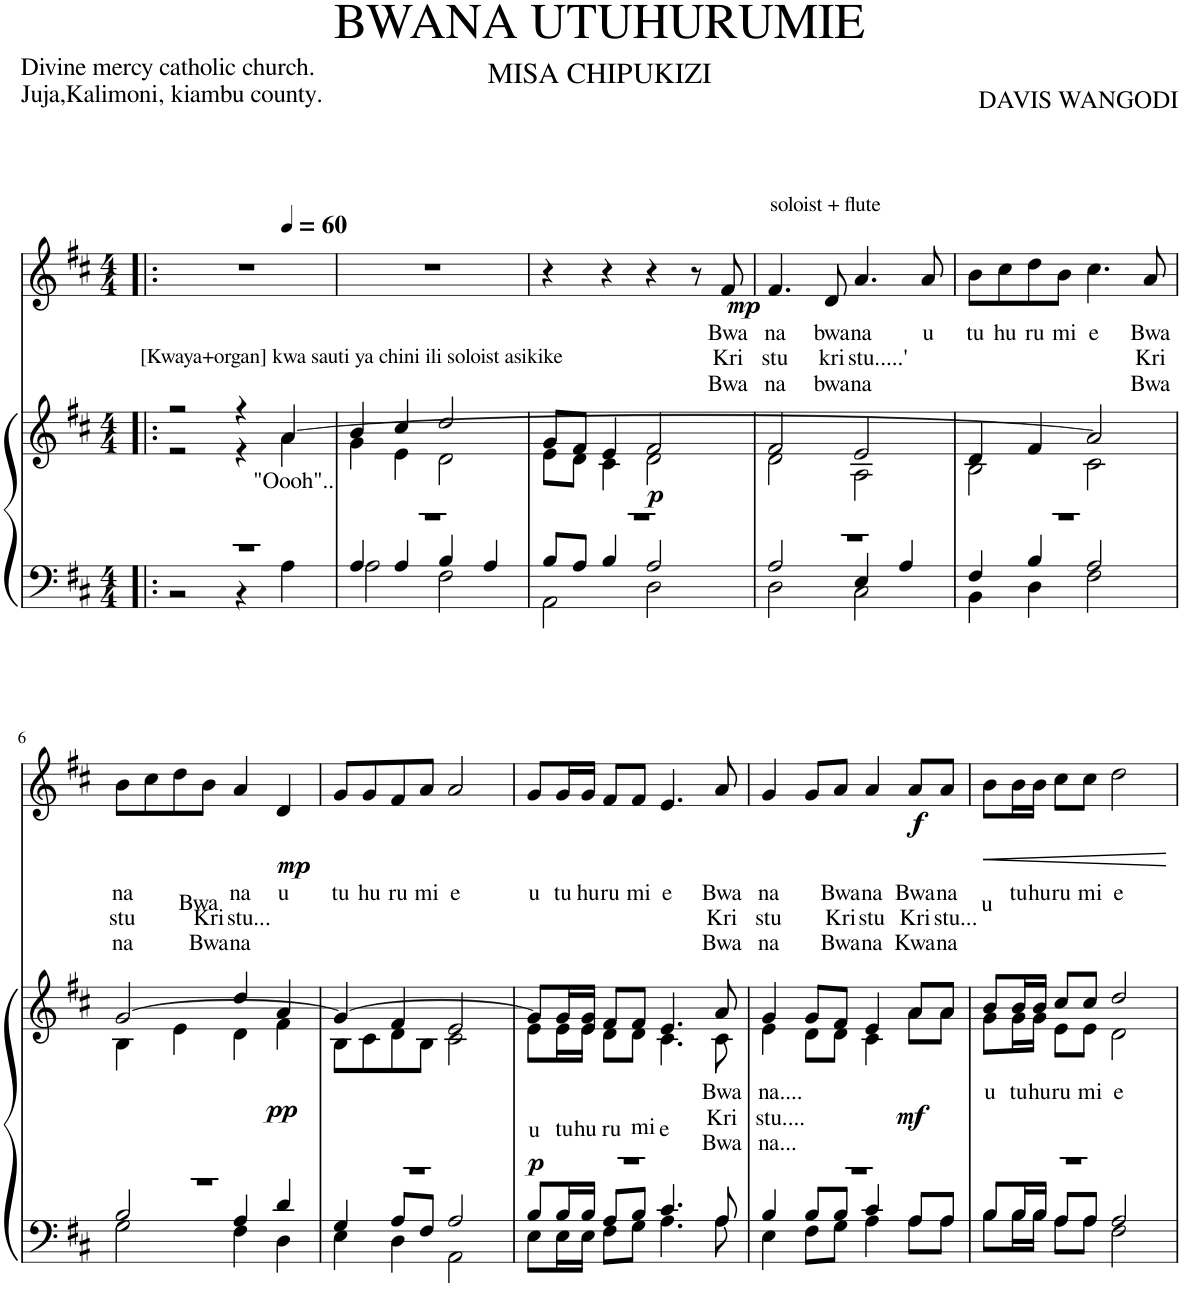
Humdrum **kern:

**kern	**kern	**text	**text	**text	**dynam	**kern	**text	**text	**text	**dynam
*part2	*part2	*part2	*part2	*part2	*part2	*part1	*part1	*part1	*part1	*part1
*staff3	*staff2	*staff2	*staff2	*staff2	*staff2/3	*staff1	*staff1	*staff1	*staff1	*staff1
*I"Piano	*	*	*	*	*	*I"Voice	*	*	*	*
*clefF4	*clefG2	*	*	*	*	*clefG2	*	*	*	*
*k[f#c#]	*k[f#c#]	*	*	*	*	*k[f#c#]	*	*	*	*
*M4/4	*M4/4	*	*	*	*	*M4/4	*	*	*	*
=1!|:	=1!|:	=1!|:	=1!|:	=1!|:	=1!|:	=1!|:	=1!|:	=1!|:	=1!|:	=1!|:
*^	*^	*	*	*	*	*^	*	*	*	*
1r	2r	2r	2r	.	.	.	.	1r	2.ryy	.	.	.	.
.	4r	4r	4r	.	.	.	.	.	.	.	.	.	.
*	*	*	*	*	*	*	*	*MM60	*	*	*	*	*
!	!	!LO:TX:a:t=[Kwaya+organ] kwa sauti ya chini ili soloist asikike	!	!	!	!	!	!	!	!	!	!	!
!	!	!	!	!LO:LY:b	!	!	!	!	!	!	!	!	!
.	4A\	[4a/	4a\	"Oooh"..	.	.	.	.	4ryy	.	.	.	.
*	*	*	*	*	*	*	*	*v	*v	*	*	*	*
=2	=2	=2	=2	=2	=2	=2	=2	=2	=2	=2	=2	=2
*	*^	*	*	*	*	*	*	*	*	*	*	*
1r	4A/	2A\	4b/	4g\	.	.	.	.	1r	.	.	.	.
.	4A/	.	4cc#/	4e\	.	.	.	.	.	.	.	.	.
.	4B/	2F#\	2dd/	2d\	.	.	.	.	.	.	.	.	.
.	4A/	.	.	.	.	.	.	.	.	.	.	.	.
=3	=3	=3	=3	=3	=3	=3	=3	=3	=3	=3	=3	=3	=3
1r	8B/L	2AA\	8g/L	8e\L	.	.	.	.	4r	.	.	.	.
.	8A/J	.	8f#/J	8d\J	.	.	.	.	.	.	.	.	.
.	4B/	.	4e/	4c#\	.	.	.	.	4r	.	.	.	.
!	!	!	!	!	!	!	!	!LO:DY:b	!	!	!	!	!
.	2A/	2D\	2f#/	2d\	.	.	.	p	4r	.	.	.	.
.	.	.	.	.	.	.	.	.	8r	.	.	.	.
!	!	!	!	!	!	!	!	!	!LO:TX:a:t=soloist + flute	!	!	!	!
!	!	!	!	!	!	!	!	!	!	!LO:LY:b	!LO:LY:b	!LO:LY:b	!LO:DY:b
.	.	.	.	.	.	.	.	.	8f#/	Bwa	Kri	Bwa	mp
=4	=4	=4	=4	=4	=4	=4	=4	=4	=4	=4	=4	=4	=4
!	!	!	!	!	!	!	!	!	!	!LO:LY:b	!LO:LY:b	!LO:LY:b	!
1r	2A/	2D\	2f#/	2d\	.	.	.	.	4.f#/	na	stu	na	.
!	!	!	!	!	!	!	!	!	!	!LO:LY:b	!LO:LY:b	!LO:LY:b	!
.	.	.	.	.	.	.	.	.	8d/	bwa	kri	bwa	.
!	!	!	!	!	!	!	!	!	!	!LO:LY:b	!LO:LY:b	!LO:LY:b	!
.	4E/	2C#\	2e/	2A\	.	.	.	.	4.a/	na	stu.....'	na	.
.	4A/	.	.	.	.	.	.	.	.	.	.	.	.
!	!	!	!	!	!	!	!	!	!	!LO:LY:b	!	!	!
.	.	.	.	.	.	.	.	.	8a/	u	.	.	.
=5	=5	=5	=5	=5	=5	=5	=5	=5	=5	=5	=5	=5	=5
!	!	!	!	!	!	!	!	!	!	!LO:LY:b	!	!	!
1r	4F#/	4BB\	4d/	2B\	.	.	.	.	8b\L	tu	.	.	.
!	!	!	!	!	!	!	!	!	!	!LO:LY:b	!	!	!
.	.	.	.	.	.	.	.	.	8cc#\	hu	.	.	.
!	!	!	!	!	!	!	!	!	!	!LO:LY:b	!	!	!
.	4B/	4D\	4f#/	.	.	.	.	.	8dd\	ru	.	.	.
!	!	!	!	!	!	!	!	!	!	!LO:LY:b	!	!	!
.	.	.	.	.	.	.	.	.	8b\J	mi	.	.	.
!	!	!	!	!	!	!	!	!	!	!LO:LY:b	!	!	!
.	2A/	2F#\	2a/]	2c#\	.	.	.	.	4.cc#\	e	.	.	.
!	!	!	!	!	!	!	!	!	!	!LO:LY:b	!LO:LY:b	!LO:LY:b	!
.	.	.	.	.	.	.	.	.	8a/	Bwa	Kri	Bwa	.
!!LO:LB:g=z
=6	=6	=6	=6	=6	=6	=6	=6	=6	=6	=6	=6	=6	=6
!	!	!	!	!	!	!	!	!	!	!LO:LY:b	!LO:LY:b	!LO:LY:b	!
1r	2B/	2G\	[2g/	4B\	.	.	.	.	8b\L	na	stu	na	.
.	.	.	.	.	.	.	.	.	8cc#\	.	.	.	.
.	.	.	.	4e\	.	.	.	.	8dd\	.	.	.	.
!	!	!	!	!	!	!	!	!	!	!LO:LY:b	!LO:LY:b	!LO:LY:b	!
.	.	.	.	.	.	.	.	.	8b\J	Bwa	Kri	Bwa	.
!	!	!	!	!	!	!	!	!	!	!LO:LY:b	!LO:LY:b	!LO:LY:b	!
.	4A/	4F#\	4dd/	4d\	.	.	.	.	4a/	na	stu...	na	.
!	!	!	!	!	!	!	!	!LO:DY:b	!	!LO:LY:b	!	!	!LO:DY:b
.	4d/	4D\	4a/	4f#\	.	.	.	pp	4d/	u	.	.	mp
=7	=7	=7	=7	=7	=7	=7	=7	=7	=7	=7	=7	=7	=7
!	!	!	!	!	!	!	!	!	!	!LO:LY:b	!	!	!
1r	4G/	4E\	4g/_	8B\L	.	.	.	.	8g/L	tu	.	.	.
!	!	!	!	!	!	!	!	!	!	!LO:LY:b	!	!	!
.	.	.	.	8c#\	.	.	.	.	8g/	hu	.	.	.
!	!	!	!	!	!	!	!	!	!	!LO:LY:b	!	!	!
.	8A/L	4D\	4f#/	8d\	.	.	.	.	8f#/	ru	.	.	.
!	!	!	!	!	!	!	!	!	!	!LO:LY:b	!	!	!
.	8F#/J	.	.	8B\J	.	.	.	.	8a/J	mi	.	.	.
!	!	!	!	!	!	!	!	!	!	!LO:LY:b	!	!	!
.	2A/	2AA\	2e/	2c#\	.	.	.	.	2a/	e	.	.	.
=8	=8	=8	=8	=8	=8	=8	=8	=8	=8	=8	=8	=8	=8
!	!	!	!	!	!LO:LY:b	!	!	!LO:DY:b	!	!LO:LY:b	!	!	!
1r	8B/L	8E\L	8g/L]	8e\L	u	.	.	p	8g/L	u	.	.	.
!	!	!	!	!	!LO:LY:b	!	!	!	!	!LO:LY:b	!	!	!
.	16B/L	16E\L	16g/L	16e\L	tu	.	.	.	16g/L	tu	.	.	.
!	!	!	!	!	!LO:LY:b	!	!	!	!	!LO:LY:b	!	!	!
.	16B/JJ	16E\JJ	16e/ 16g/JJ	16e\JJ	hu	.	.	.	16g/JJ	hu	.	.	.
!	!	!	!	!	!LO:LY:b	!	!	!	!	!LO:LY:b	!	!	!
.	8A/L	8F#\L	8f#/L	8d\L	ru	.	.	.	8f#/L	ru	.	.	.
!	!	!	!	!	!LO:LY:b	!	!	!	!	!LO:LY:b	!	!	!
.	8B/J	8G\J	8f#/J	8d\J	mi	.	.	.	8f#/J	mi	.	.	.
!	!	!	!	!	!LO:LY:b	!	!	!	!	!LO:LY:b	!	!	!
.	4.c#/	4.A\	4.e/	4.c#\	e	.	.	.	4.e/	e	.	.	.
!	!	!	!	!	!LO:LY:b	!LO:LY:b	!LO:LY:b	!	!	!LO:LY:b	!LO:LY:b	!LO:LY:b	!
.	8A/	8A\	8a/	8c#\	Bwa	Kri	Bwa	.	8a/	Bwa	Kri	Bwa	.
=9	=9	=9	=9	=9	=9	=9	=9	=9	=9	=9	=9	=9	=9
!	!	!	!	!	!LO:LY:b	!LO:LY:b	!LO:LY:b	!	!	!LO:LY:b	!LO:LY:b	!LO:LY:b	!
1r	4B/	4E\	4g/	4e\	na....	stu....	na...	.	4g/	na	stu	na	.
.	8B/L	8F#\L	8g/L	8d\L	.	.	.	.	8g/L	.	.	.	.
!	!	!	!	!	!	!	!	!	!	!LO:LY:b	!LO:LY:b	!LO:LY:b	!
.	8B/J	8G\J	8f#/J	8d\J	.	.	.	.	8a/J	Bwa	Kri	Bwa	.
!	!	!	!	!	!	!	!	!	!	!LO:LY:b	!LO:LY:b	!LO:LY:b	!
.	4c#/	4A\	4e/	4c#\	.	.	.	.	4a/	na	stu	na	.
!	!	!	!	!	!	!	!	!LO:DY:b	!	!LO:LY:b	!LO:LY:b	!LO:LY:b	!LO:DY:b
.	8A/L	8A\L	8a/L	8a\L	.	.	.	mf	8a/L	Bwa	Kri	Kwa	f
!	!	!	!	!	!	!	!	!	!	!LO:LY:b	!LO:LY:b	!LO:LY:b	!
.	8A/J	8A\J	8a/J	8a\J	.	.	.	.	8a/J	na	stu...	na	.
=10	=10	=10	=10	=10	=10	=10	=10	=10	=10	=10	=10	=10	=10
!	!	!	!	!	!LO:LY:b	!	!	!	!	!LO:LY:b	!	!	!LO:HP:b
1r	8B/L	8B\L	8b/L	8g\L	u	.	.	.	8b\L	u	.	.	<
!	!	!	!	!	!LO:LY:b	!	!	!	!	!LO:LY:b	!	!	!
.	16B/L	16B\L	16b/L	16g\L	tu	.	.	.	16b\L	tu	.	.	.
!	!	!	!	!	!LO:LY:b	!	!	!	!	!LO:LY:b	!	!	!
.	16B/JJ	16B\JJ	16b/JJ	16g\JJ	hu	.	.	.	16b\JJ	hu	.	.	.
!	!	!	!	!	!LO:LY:b	!	!	!	!	!LO:LY:b	!	!	!
.	8A/L	8A\L	8cc#/L	8e\L	ru	.	.	.	8cc#\L	ru	.	.	.
!	!	!	!	!	!LO:LY:b	!	!	!	!	!LO:LY:b	!	!	!
.	8A/J	8A\J	8cc#/J	8e\J	mi	.	.	.	8cc#\J	mi	.	.	.
!	!	!	!	!	!LO:LY:b	!	!	!	!	!LO:LY:b	!	!	!
.	2A/	2F#\	2dd/	2d\	e	.	.	.	2dd\	e	.	.	.
*v	*v	*v	*	*	*	*	*	*	*	*	*	*	*
*	*v	*v	*	*	*	*	*	*	*	*	*
.	.	.	.	.	.	.	.	.	.	[
=	=	=	=	=	=	=	=	=	=	=
*-	*-	*-	*-	*-	*-	*-	*-	*-	*-	*-
